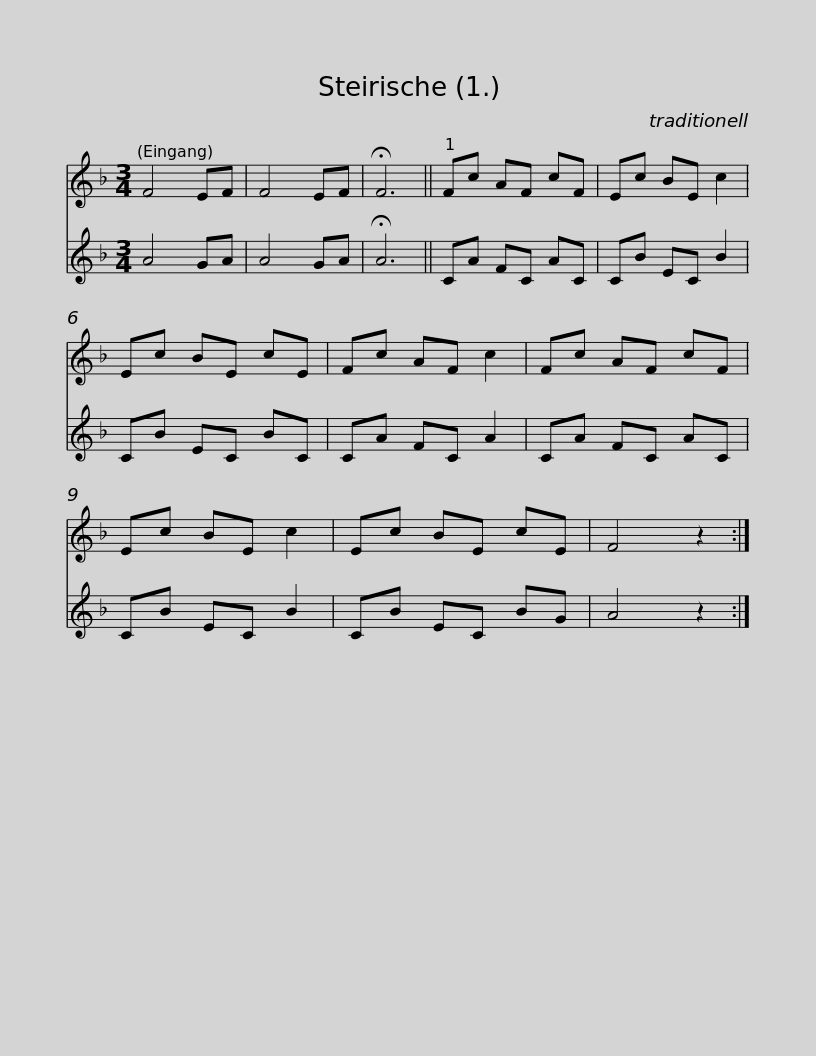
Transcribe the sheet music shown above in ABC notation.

X:1
%%score 1 2
L:1/8
M:3/4
I:linebreak $
K:F
V:1 treble
V:2 treble
V:1
 F4 EF | F4 EF | !fermata!F6 || Fc AF cF | Ec BE c2 | %5
 Ec BE cE | Fc AF c2 | Fc AF cF | Ec BE c2 |$ Ec BE cE | %10
 F4 z2 :| %11
V:2
 A4 GA | A4 GA | !fermata!A6 || CA FC AC | CB EC B2 | %5
 CB EC BC | CA FC A2 | CA FC AC | CB EC B2 |$ CB EC BG | %10
 A4 z2 :| %11
